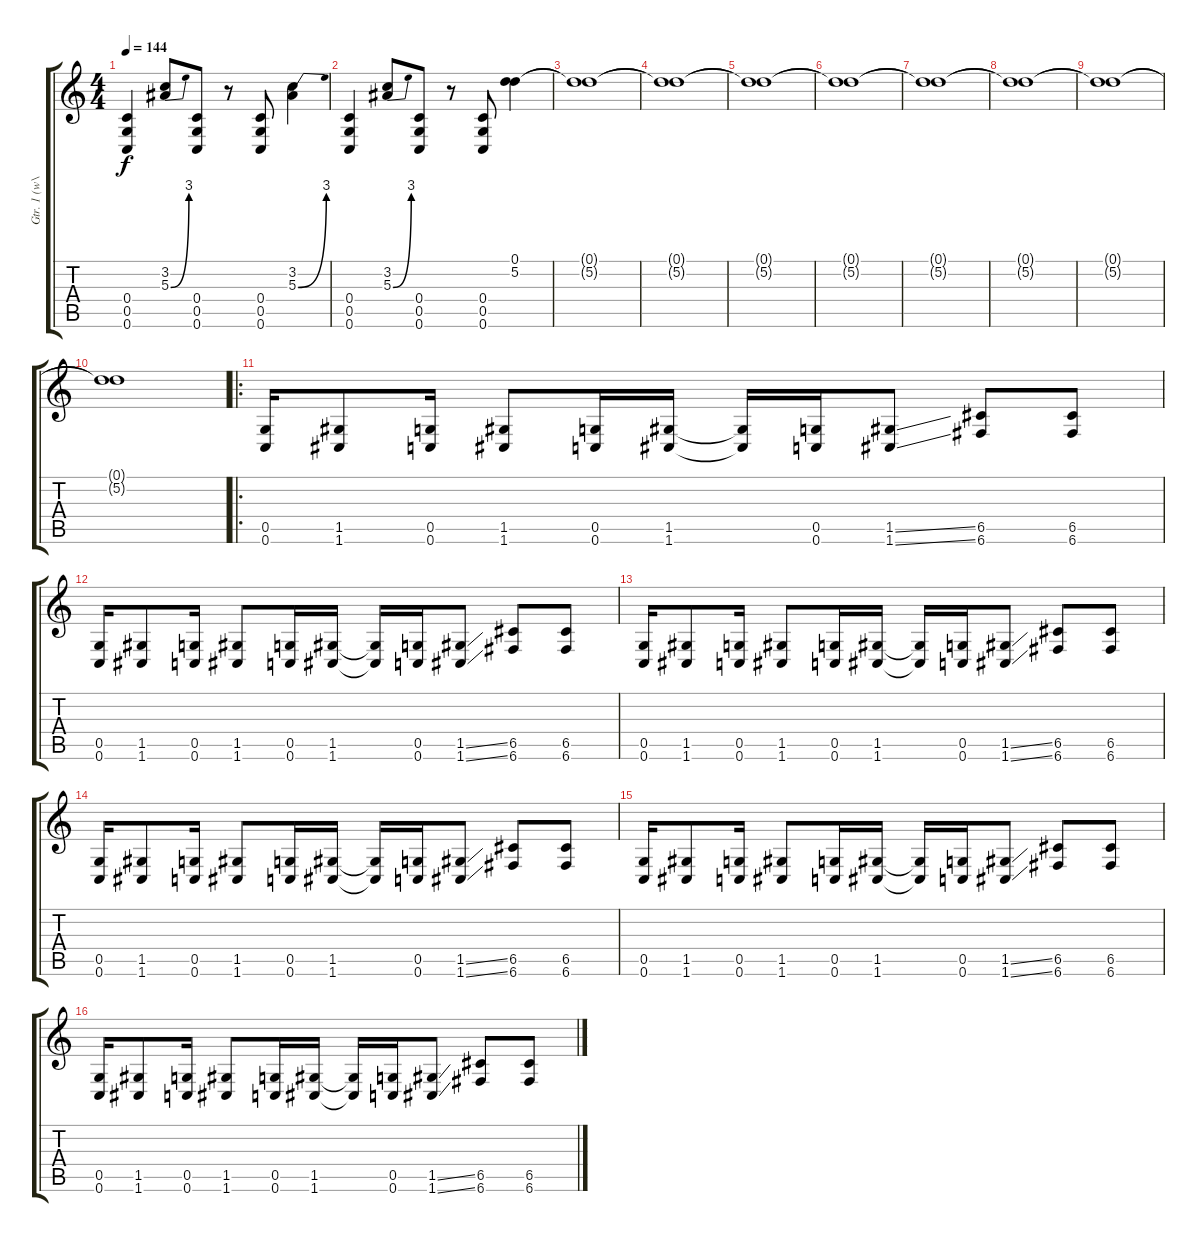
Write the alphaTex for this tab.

\track ("Gtr. 1 (w\\dist.)" "Gtr. 1 (w\\") {instrument distortionguitar}
\staff {score tabs}
\tuning (D4 A3 F3 C3 G2 C2) {hide}
\ts (4 4)
\tempo 144
\clef g2
\ks c
(0.4 0.5 0.6).4{dy f} (3.2 5.3{be (bend 0 0 60 12)}).8 (0.4 0.5 0.6).8 r.8 (0.4 0.5 0.6).8 (3.2 5.3{be (bend 0 0 60 12)}).4 |
(0.4 0.5 0.6).4 (3.2 5.3{be (bend 0 0 60 12)}).8 (0.4 0.5 0.6).8 r.8 (0.4 0.5 0.6).8 (0.1 5.2).4 |
(0.1{t} 5.2{t}).1 |
(0.1{t} 5.2{t}).1 |
(0.1{t} 5.2{t}).1 |
(0.1{t} 5.2{t}).1 |
(0.1{t} 5.2{t}).1 |
(0.1{t} 5.2{t}).1 |
(0.1{t} 5.2{t}).1 |
(0.1{t} 5.2{t}).1 |
\ro
(0.5 0.6).16 (1.5 1.6).8 (0.5 0.6).16 (1.5 1.6).8 (0.5 0.6).16 (1.5 1.6).16 (1.5{t} 1.6{t}).16 (0.5 0.6).16 (1.5{ss} 1.6{ss}).8 (6.5 6.6).8 (6.5 6.6).8 |
(0.5 0.6).16 (1.5 1.6).8 (0.5 0.6).16 (1.5 1.6).8 (0.5 0.6).16 (1.5 1.6).16 (1.5{t} 1.6{t}).16 (0.5 0.6).16 (1.5{ss} 1.6{ss}).8 (6.5 6.6).8 (6.5 6.6).8 |
(0.5 0.6).16 (1.5 1.6).8 (0.5 0.6).16 (1.5 1.6).8 (0.5 0.6).16 (1.5 1.6).16 (1.5{t} 1.6{t}).16 (0.5 0.6).16 (1.5{ss} 1.6{ss}).8 (6.5 6.6).8 (6.5 6.6).8 |
(0.5 0.6).16 (1.5 1.6).8 (0.5 0.6).16 (1.5 1.6).8 (0.5 0.6).16 (1.5 1.6).16 (1.5{t} 1.6{t}).16 (0.5 0.6).16 (1.5{ss} 1.6{ss}).8 (6.5 6.6).8 (6.5 6.6).8 |
(0.5 0.6).16 (1.5 1.6).8 (0.5 0.6).16 (1.5 1.6).8 (0.5 0.6).16 (1.5 1.6).16 (1.5{t} 1.6{t}).16 (0.5 0.6).16 (1.5{ss} 1.6{ss}).8 (6.5 6.6).8 (6.5 6.6).8 |
(0.5 0.6).16 (1.5 1.6).8 (0.5 0.6).16 (1.5 1.6).8 (0.5 0.6).16 (1.5 1.6).16 (1.5{t} 1.6{t}).16 (0.5 0.6).16 (1.5{ss} 1.6{ss}).8 (6.5 6.6).8 (6.5 6.6).8
